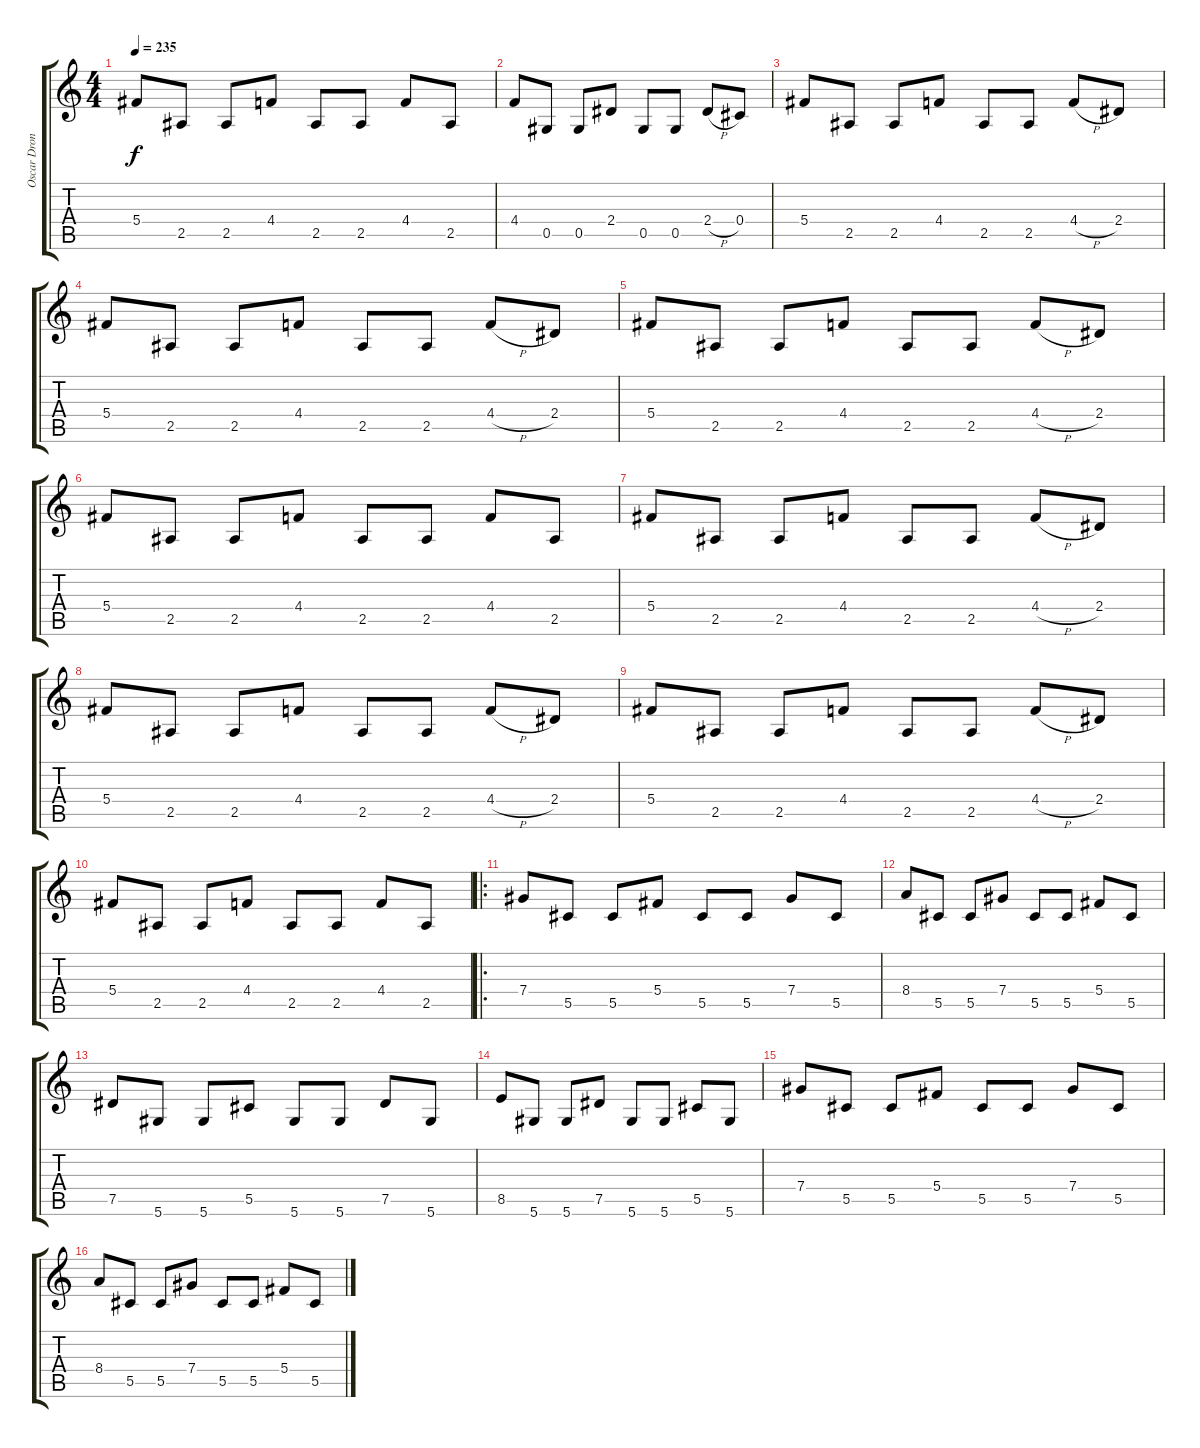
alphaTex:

\track ("Oscar Dronjak (Rhythm - Lead Guitar)" "Oscar Dron") {instrument distortionguitar}
\staff {score tabs}
\tuning (Eb4 Bb3 Gb3 Db3 Ab2 Eb2) {hide}
\ts (4 4)
\tempo 235
\clef g2
\ks c
5.4.8{dy f} 2.5.8 2.5.8 4.4.8 2.5.8 2.5.8 4.4.8 2.5.8 |
4.4.8 0.5.8 0.5.8 2.4.8 0.5.8 0.5.8 2.4{h}.8 0.4.8 |
5.4.8 2.5.8 2.5.8 4.4.8 2.5.8 2.5.8 4.4{h}.8 2.4.8 |
5.4.8 2.5.8 2.5.8 4.4.8 2.5.8 2.5.8 4.4{h}.8 2.4.8 |
5.4.8 2.5.8 2.5.8 4.4.8 2.5.8 2.5.8 4.4{h}.8 2.4.8 |
5.4.8 2.5.8 2.5.8 4.4.8 2.5.8 2.5.8 4.4.8 2.5.8 |
5.4.8 2.5.8 2.5.8 4.4.8 2.5.8 2.5.8 4.4{h}.8 2.4.8 |
5.4.8 2.5.8 2.5.8 4.4.8 2.5.8 2.5.8 4.4{h}.8 2.4.8 |
5.4.8 2.5.8 2.5.8 4.4.8 2.5.8 2.5.8 4.4{h}.8 2.4.8 |
5.4.8 2.5.8 2.5.8 4.4.8 2.5.8 2.5.8 4.4.8 2.5.8 |
\ro
7.4.8 5.5.8 5.5.8 5.4.8 5.5.8 5.5.8 7.4.8 5.5.8 |
8.4.8 5.5.8 5.5.8 7.4.8 5.5.8 5.5.8 5.4.8 5.5.8 |
7.5.8 5.6.8 5.6.8 5.5.8 5.6.8 5.6.8 7.5.8 5.6.8 |
8.5.8 5.6.8 5.6.8 7.5.8 5.6.8 5.6.8 5.5.8 5.6.8 |
7.4.8 5.5.8 5.5.8 5.4.8 5.5.8 5.5.8 7.4.8 5.5.8 |
8.4.8 5.5.8 5.5.8 7.4.8 5.5.8 5.5.8 5.4.8 5.5.8
